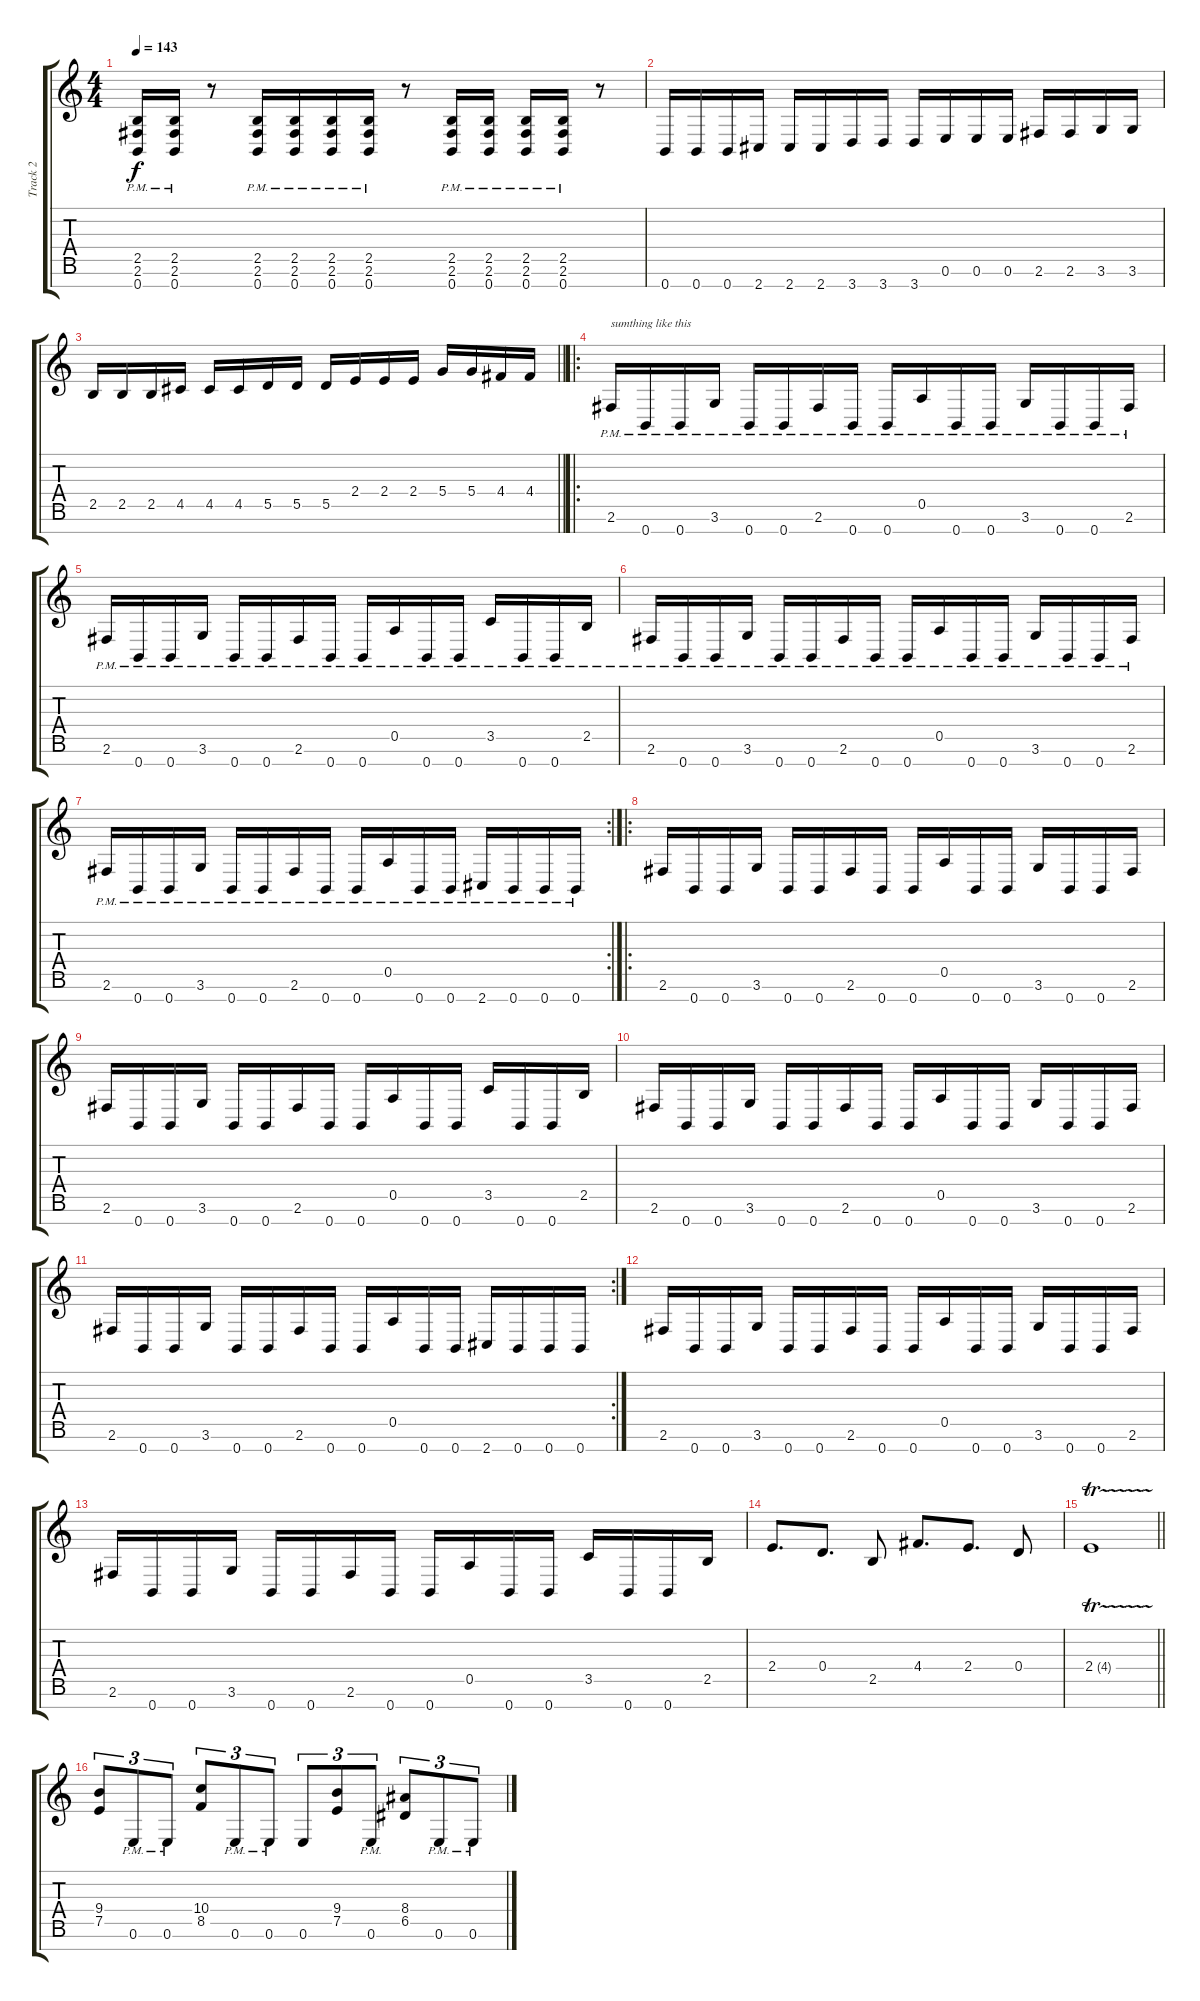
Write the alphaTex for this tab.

\track ("Track 2" "Track 2") {instrument distortionguitar}
\staff {score tabs}
\tuning (E4 B3 G3 D3 A2 E2 B1) {hide}
\ts (4 4)
\tempo 143
\clef g2
\ks c
(2.5{pm} 2.6{pm} 0.7{pm}).16{dy f} (2.5{pm} 2.6{pm} 0.7{pm}).16 r.8 (2.5{pm} 2.6{pm} 0.7{pm}).16 (2.5{pm} 2.6{pm} 0.7{pm}).16 (2.5{pm} 2.6{pm} 0.7{pm}).16 (2.5{pm} 2.6{pm} 0.7{pm}).16 r.8 (2.5{pm} 2.6{pm} 0.7{pm}).16 (2.5{pm} 2.6{pm} 0.7{pm}).16 (2.5{pm} 2.6{pm} 0.7{pm}).16 (2.5{pm} 2.6{pm} 0.7{pm}).16 r.8 |
0.7.16 0.7.16 0.7.16 2.7.16 2.7.16 2.7.16 3.7.16 3.7.16 3.7.16 0.6.16 0.6.16 0.6.16 2.6.16 2.6.16 3.6.16 3.6.16 |
\barLineRight lightlight
2.5.16 2.5.16 2.5.16 4.5.16 4.5.16 4.5.16 5.5.16 5.5.16 5.5.16 2.4.16 2.4.16 2.4.16 5.4.16 5.4.16 4.4.16 4.4.16 |
\ro
\section ("" "")
2.6{pm}.16{txt "sumthing like this"} 0.7{pm}.16 0.7{pm}.16 3.6{pm}.16 0.7{pm}.16 0.7{pm}.16 2.6{pm}.16 0.7{pm}.16 0.7{pm}.16 0.5{pm}.16 0.7{pm}.16 0.7{pm}.16 3.6{pm}.16 0.7{pm}.16 0.7{pm}.16 2.6{pm}.16 |
2.6{pm}.16 0.7{pm}.16 0.7{pm}.16 3.6{pm}.16 0.7{pm}.16 0.7{pm}.16 2.6{pm}.16 0.7{pm}.16 0.7{pm}.16 0.5{pm}.16 0.7{pm}.16 0.7{pm}.16 3.5{pm}.16 0.7{pm}.16 0.7{pm}.16 2.5{pm}.16 |
2.6{pm}.16 0.7{pm}.16 0.7{pm}.16 3.6{pm}.16 0.7{pm}.16 0.7{pm}.16 2.6{pm}.16 0.7{pm}.16 0.7{pm}.16 0.5{pm}.16 0.7{pm}.16 0.7{pm}.16 3.6{pm}.16 0.7{pm}.16 0.7{pm}.16 2.6{pm}.16 |
\rc 2
2.6{pm}.16 0.7{pm}.16 0.7{pm}.16 3.6{pm}.16 0.7{pm}.16 0.7{pm}.16 2.6{pm}.16 0.7{pm}.16 0.7{pm}.16 0.5{pm}.16 0.7{pm}.16 0.7{pm}.16 2.7{pm}.16 0.7{pm}.16 0.7{pm}.16 0.7{pm}.16 |
\ro
2.6.16 0.7.16 0.7.16 3.6.16 0.7.16 0.7.16 2.6.16 0.7.16 0.7.16 0.5.16 0.7.16 0.7.16 3.6.16 0.7.16 0.7.16 2.6.16 |
2.6.16 0.7.16 0.7.16 3.6.16 0.7.16 0.7.16 2.6.16 0.7.16 0.7.16 0.5.16 0.7.16 0.7.16 3.5.16 0.7.16 0.7.16 2.5.16 |
2.6.16 0.7.16 0.7.16 3.6.16 0.7.16 0.7.16 2.6.16 0.7.16 0.7.16 0.5.16 0.7.16 0.7.16 3.6.16 0.7.16 0.7.16 2.6.16 |
\rc 2
2.6.16 0.7.16 0.7.16 3.6.16 0.7.16 0.7.16 2.6.16 0.7.16 0.7.16 0.5.16 0.7.16 0.7.16 2.7.16 0.7.16 0.7.16 0.7.16 |
2.6.16 0.7.16 0.7.16 3.6.16 0.7.16 0.7.16 2.6.16 0.7.16 0.7.16 0.5.16 0.7.16 0.7.16 3.6.16 0.7.16 0.7.16 2.6.16 |
2.6.16 0.7.16 0.7.16 3.6.16 0.7.16 0.7.16 2.6.16 0.7.16 0.7.16 0.5.16 0.7.16 0.7.16 3.5.16 0.7.16 0.7.16 2.5.16 |
2.4.8{d} 0.4.8{d} 2.5.8 4.4.8{d} 2.4.8{d} 0.4.8 |
\barLineRight lightlight
2.4{tr (4 16)}.1 |
\section ("" "")
(9.4 7.5).8{tu (3 2)} 0.6{pm}.8{tu (3 2)} 0.6{pm}.8{tu (3 2)} (10.4 8.5).8{tu (3 2)} 0.6{pm}.8{tu (3 2)} 0.6{pm}.8{tu (3 2)} 0.6.8{tu (3 2)} (9.4 7.5).8{tu (3 2)} 0.6{pm}.8{tu (3 2)} (8.4 6.5).8{tu (3 2)} 0.6{pm}.8{tu (3 2)} 0.6{pm}.8{tu (3 2)}
